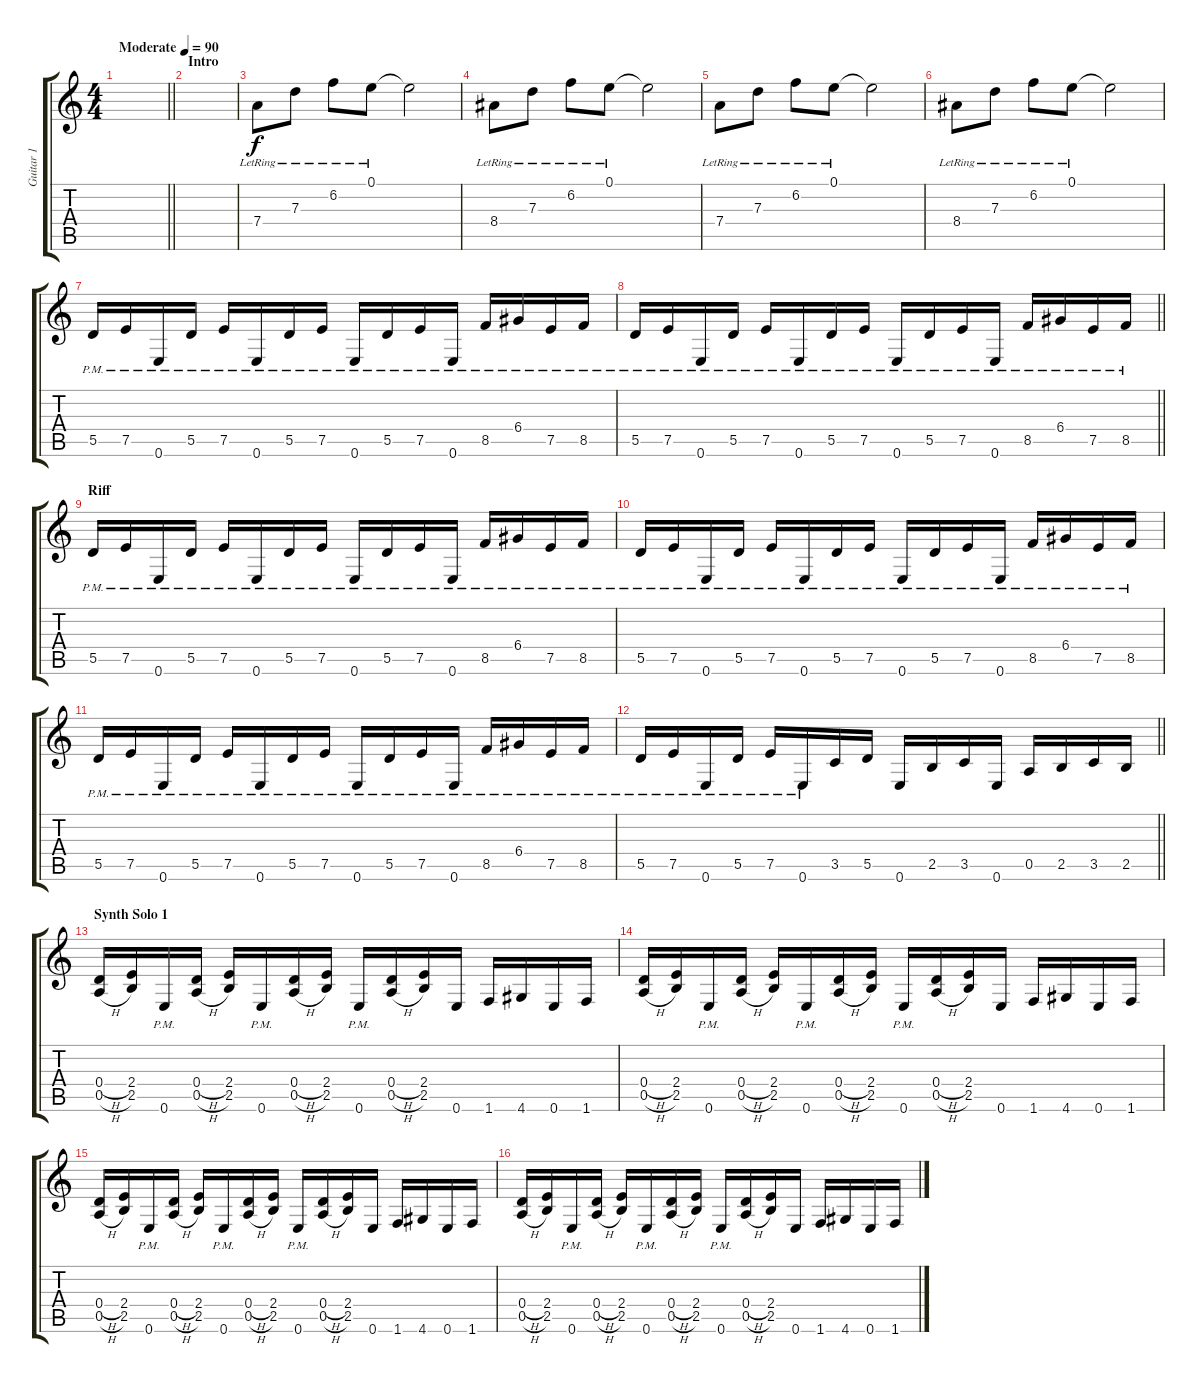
\track ("Guitar 1" "Guitar 1") {instrument distortionguitar}
\staff {score tabs}
\tuning (E4 B3 G3 D3 A2 E2) {hide}
\ts (4 4)
\tempo (90 "Moderate")
\clef g2
\barLineRight lightlight
\ks c
|
\section ("" "Intro")
|
7.4{lr}.8{instrument electricguitarclean} 7.3{lr}.8 6.2{lr}.8 0.1{lr}.8 0.1{t}.2 |
8.4{lr}.8 7.3{lr}.8 6.2{lr}.8 0.1{lr}.8 0.1{t}.2 |
7.4{lr}.8 7.3{lr}.8 6.2{lr}.8 0.1{lr}.8 0.1{t}.2 |
8.4{lr}.8 7.3{lr}.8 6.2{lr}.8 0.1{lr}.8 0.1{t}.2 |
5.5{pm}.16{instrument distortionguitar} 7.5{pm}.16 0.6{pm}.16 5.5{pm}.16 7.5{pm}.16 0.6{pm}.16 5.5{pm}.16 7.5{pm}.16 0.6{pm}.16 5.5{pm}.16 7.5{pm}.16 0.6{pm}.16 8.5{pm}.16 6.4{pm}.16 7.5{pm}.16 8.5{pm}.16 |
\barLineRight lightlight
5.5{pm}.16 7.5{pm}.16 0.6{pm}.16 5.5{pm}.16 7.5{pm}.16 0.6{pm}.16 5.5{pm}.16 7.5{pm}.16 0.6{pm}.16 5.5{pm}.16 7.5{pm}.16 0.6{pm}.16 8.5{pm}.16 6.4{pm}.16 7.5{pm}.16 8.5{pm}.16 |
\section ("" "Riff")
5.5{pm}.16 7.5{pm}.16 0.6{pm}.16 5.5{pm}.16 7.5{pm}.16 0.6{pm}.16 5.5{pm}.16 7.5{pm}.16 0.6{pm}.16 5.5{pm}.16 7.5{pm}.16 0.6{pm}.16 8.5{pm}.16 6.4{pm}.16 7.5{pm}.16 8.5{pm}.16 |
5.5{pm}.16 7.5{pm}.16 0.6{pm}.16 5.5{pm}.16 7.5{pm}.16 0.6{pm}.16 5.5{pm}.16 7.5{pm}.16 0.6{pm}.16 5.5{pm}.16 7.5{pm}.16 0.6{pm}.16 8.5{pm}.16 6.4{pm}.16 7.5{pm}.16 8.5{pm}.16 |
5.5{pm}.16 7.5{pm}.16 0.6{pm}.16 5.5{pm}.16 7.5{pm}.16 0.6{pm}.16 5.5{pm}.16 7.5{pm}.16 0.6{pm}.16 5.5{pm}.16 7.5{pm}.16 0.6{pm}.16 8.5{pm}.16 6.4{pm}.16 7.5{pm}.16 8.5{pm}.16 |
\barLineRight lightlight
5.5{pm}.16 7.5{pm}.16 0.6{pm}.16 5.5{pm}.16 7.5{pm}.16 0.6{pm}.16 3.5.16 5.5.16 0.6.16 2.5.16 3.5.16 0.6.16 0.5.16 2.5.16 3.5.16 2.5.16 |
\section ("" "Synth Solo 1")
(0.4{h} 0.5{h}).16 (2.4 2.5).16 0.6{pm}.16 (0.4{h} 0.5{h}).16 (2.4 2.5).16 0.6{pm}.16 (0.4{h} 0.5{h}).16 (2.4 2.5).16 0.6{pm}.16 (0.4{h} 0.5{h}).16 (2.4 2.5).16 0.6.16 1.6.16 4.6.16 0.6.16 1.6.16 |
(0.4{h} 0.5{h}).16 (2.4 2.5).16 0.6{pm}.16 (0.4{h} 0.5{h}).16 (2.4 2.5).16 0.6{pm}.16 (0.4{h} 0.5{h}).16 (2.4 2.5).16 0.6{pm}.16 (0.4{h} 0.5{h}).16 (2.4 2.5).16 0.6.16 1.6.16 4.6.16 0.6.16 1.6.16 |
(0.4{h} 0.5{h}).16 (2.4 2.5).16 0.6{pm}.16 (0.4{h} 0.5{h}).16 (2.4 2.5).16 0.6{pm}.16 (0.4{h} 0.5{h}).16 (2.4 2.5).16 0.6{pm}.16 (0.4{h} 0.5{h}).16 (2.4 2.5).16 0.6.16 1.6.16 4.6.16 0.6.16 1.6.16 |
(0.4{h} 0.5{h}).16 (2.4 2.5).16 0.6{pm}.16 (0.4{h} 0.5{h}).16 (2.4 2.5).16 0.6{pm}.16 (0.4{h} 0.5{h}).16 (2.4 2.5).16 0.6{pm}.16 (0.4{h} 0.5{h}).16 (2.4 2.5).16 0.6.16 1.6.16 4.6.16 0.6.16 1.6.16
